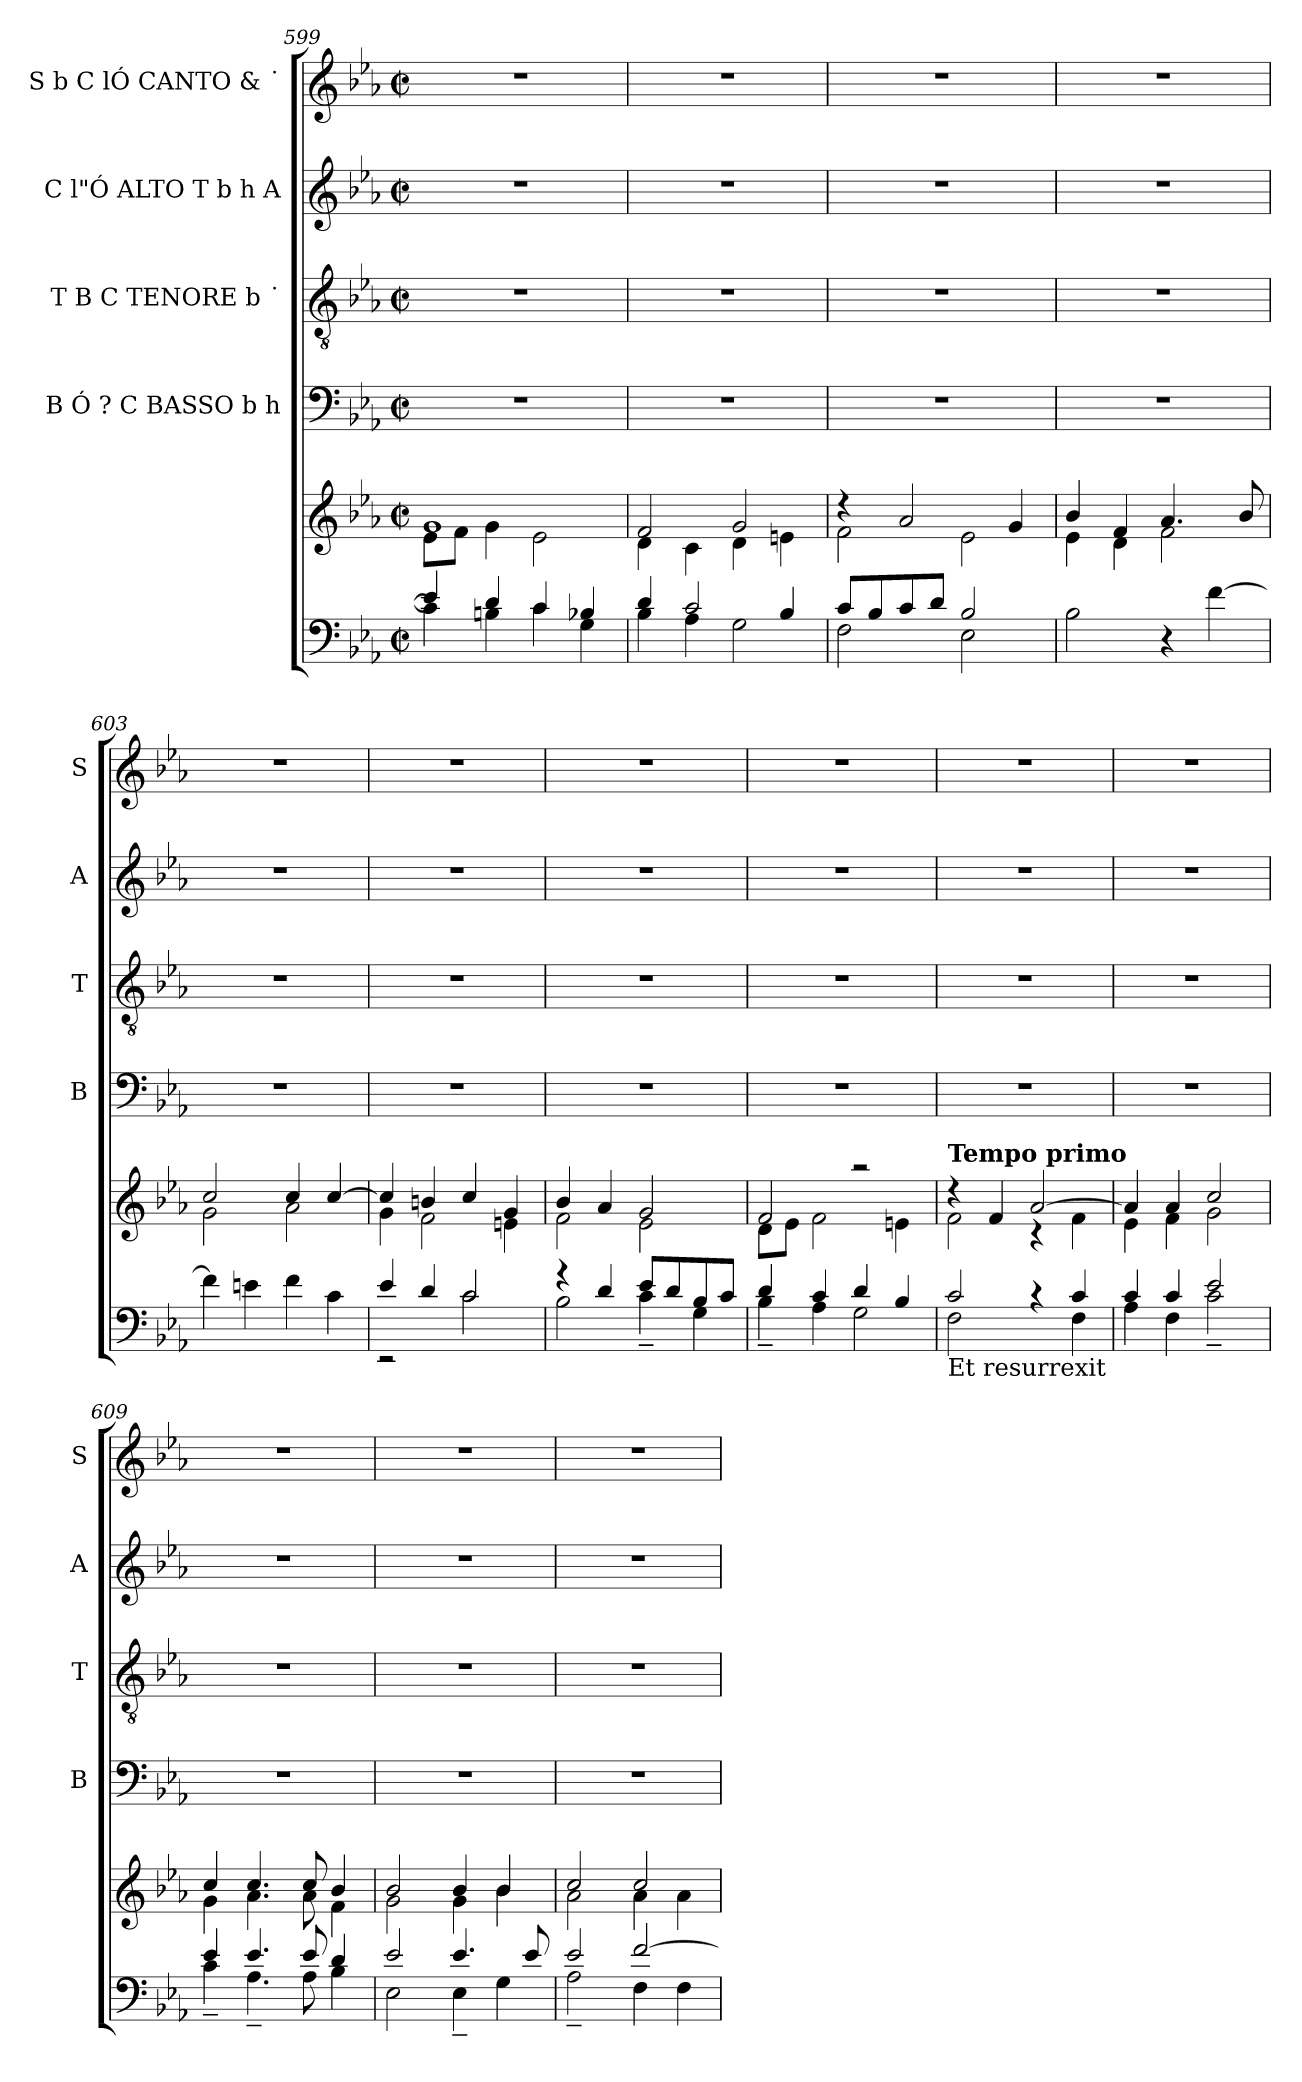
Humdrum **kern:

**kern	**kern	**kern	**kern	**kern	**kern
*part6	*part5	*part4	*part3	*part2	*part1
*staff6	*staff5	*staff4	*staff3	*staff2	*staff1
*	*	*I"B Ó ? C BASSO b h	*I"T B C TENORE b ˙	*I"C l"Ó ALTO T b h A	*I"S b C lÓ CANTO & ˙
*	*	*I'B	*I'T	*I'A	*I'S
*clefF4	*clefG2	*clefF4	*clefGv2	*clefG2	*clefG2
*k[b-e-a-]	*k[b-e-a-]	*k[b-e-a-]	*k[b-e-a-]	*k[b-e-a-]	*k[b-e-a-]
*E-:	*E-:	*E-:	*E-:	*E-:	*E-:
*M2/2	*M2/2	*M2/2	*M2/2	*M2/2	*M2/2
*met(c|)	*met(c|)	*met(c|)	*met(c|)	*met(c|)	*met(c|)
=599	=599	=599	=599	=599	=599
*^	*^	*	*	*	*
4e/]	4c\]	1g	8e-\L	1r	1r	1r	1r
.	.	.	8f\J	.	.	.	.
4d/	4Bn\	.	4g\	.	.	.	.
4c/	4c\	.	2e-\	.	.	.	.
4B-X/	4G\	.	.	.	.	.	.
!!LO:LB:g=z
=600	=600	=600	=600	=600	=600	=600	=600
4d/	4B-\	2f/	4d\	1r	1r	1r	1r
2c/	4A-\	.	4c\	.	.	.	.
.	2G\	2g/	4d\	.	.	.	.
4B-/	.	.	4en\	.	.	.	.
=601	=601	=601	=601	=601	=601	=601	=601
8c/L	2F\	4rdd	2f\	1r	1r	1r	1r
8B-/	.	.	.	.	.	.	.
8c/	.	2a-/	.	.	.	.	.
8d/J	.	.	.	.	.	.	.
2B-/	2E-\	.	2e-\	.	.	.	.
.	.	4g/	.	.	.	.	.
*v	*v	*	*	*	*	*	*
=602	=602	=602	=602	=602	=602	=602
2B-\	4b-/	4e-\	1r	1r	1r	1r
.	4f/	4d\	.	.	.	.
4r	4.a-/	2f\	.	.	.	.
[>4f\	.	.	.	.	.	.
.	8b-/	.	.	.	.	.
=603	=603	=603	=603	=603	=603	=603
4f\]	2cc/	2g\	1r	1r	1r	1r
4en\	.	.	.	.	.	.
4f\	4cc/	2a-\	.	.	.	.
4c\	[>4cc/	.	.	.	.	.
=604	=604	=604	=604	=604	=604	=604
*^	*	*	*	*	*	*
4e-/	2rEE	4cc/]	4g\	1r	1r	1r	1r
4d/	.	4bn/	2f\	.	.	.	.
2c/	2c\	4cc/	.	.	.	.	.
.	.	4g/	4en\	.	.	.	.
!!LO:LB:g=z
=605	=605	=605	=605	=605	=605	=605	=605
4rg	2B-\	4b-/	2f\	1r	1r	1r	1r
4d/	.	4a-/	.	.	.	.	.
8e-/L	4c~<\	2g/	2e-\	.	.	.	.
8d/	.	.	.	.	.	.	.
8B-/	4G\	.	.	.	.	.	.
8c/J	.	.	.	.	.	.	.
=606	=606	=606	=606	=606	=606	=606	=606
4d/	4B-~<\	2f/	8d\L	1r	1r	1r	1r
.	.	.	8e-\J	.	.	.	.
4c/	4A-\	.	2f\	.	.	.	.
4d/	2G\	2raa	.	.	.	.	.
4B-/	.	.	4en\	.	.	.	.
=607	=607	=607	=607	=607	=607	=607	=607
!	!	!LO:TX:a:B:t=Tempo primo	!	!	!	!	!
!LO:TX:b:t=Et resurrexit	!	!	!	!	!	!	!
2c/	2F\	4rdd	2f\	1r	1r	1r	1r
.	.	4f/	.	.	.	.	.
4rc	4ryy	[>2a-/	4rc	.	.	.	.
4c/	4F\	.	4f\	.	.	.	.
=608	=608	=608	=608	=608	=608	=608	=608
4c/	4A-\	4a-/]	4e-\	1r	1r	1r	1r
4c/	4F\	4a-/	4f\	.	.	.	.
2e-/	2c~<\	2cc/	2g\	.	.	.	.
=609	=609	=609	=609	=609	=609	=609	=609
4e-/	4c~<\	4cc/	4g\	1r	1r	1r	1r
4.e-/	4.A-~<\	4.cc/	4.a-\	.	.	.	.
8e-/	8A-\	8cc/	8a-\	.	.	.	.
4d/	4B-\	4b-/	4f\	.	.	.	.
!!LO:LB:g=z
=610	=610	=610	=610	=610	=610	=610	=610
2e-/	2E-\	2b-/	2g\	1r	1r	1r	1r
4.e-/	4E-~<\	4b-/	4g\	.	.	.	.
.	4G\	4b-/	4b-\	.	.	.	.
8e-/	.	.	.	.	.	.	.
=611	=611	=611	=611	=611	=611	=611	=611
2e-/	2A-~<\	2cc/	2a-\	1r	1r	1r	1r
[>2f/	4F\	2cc/	4a-\	.	.	.	.
.	4F\	.	4a-\	.	.	.	.
*v	*v	*	*	*	*	*	*
*	*v	*v	*	*	*	*
=	=	=	=	=	=
*-	*-	*-	*-	*-	*-
